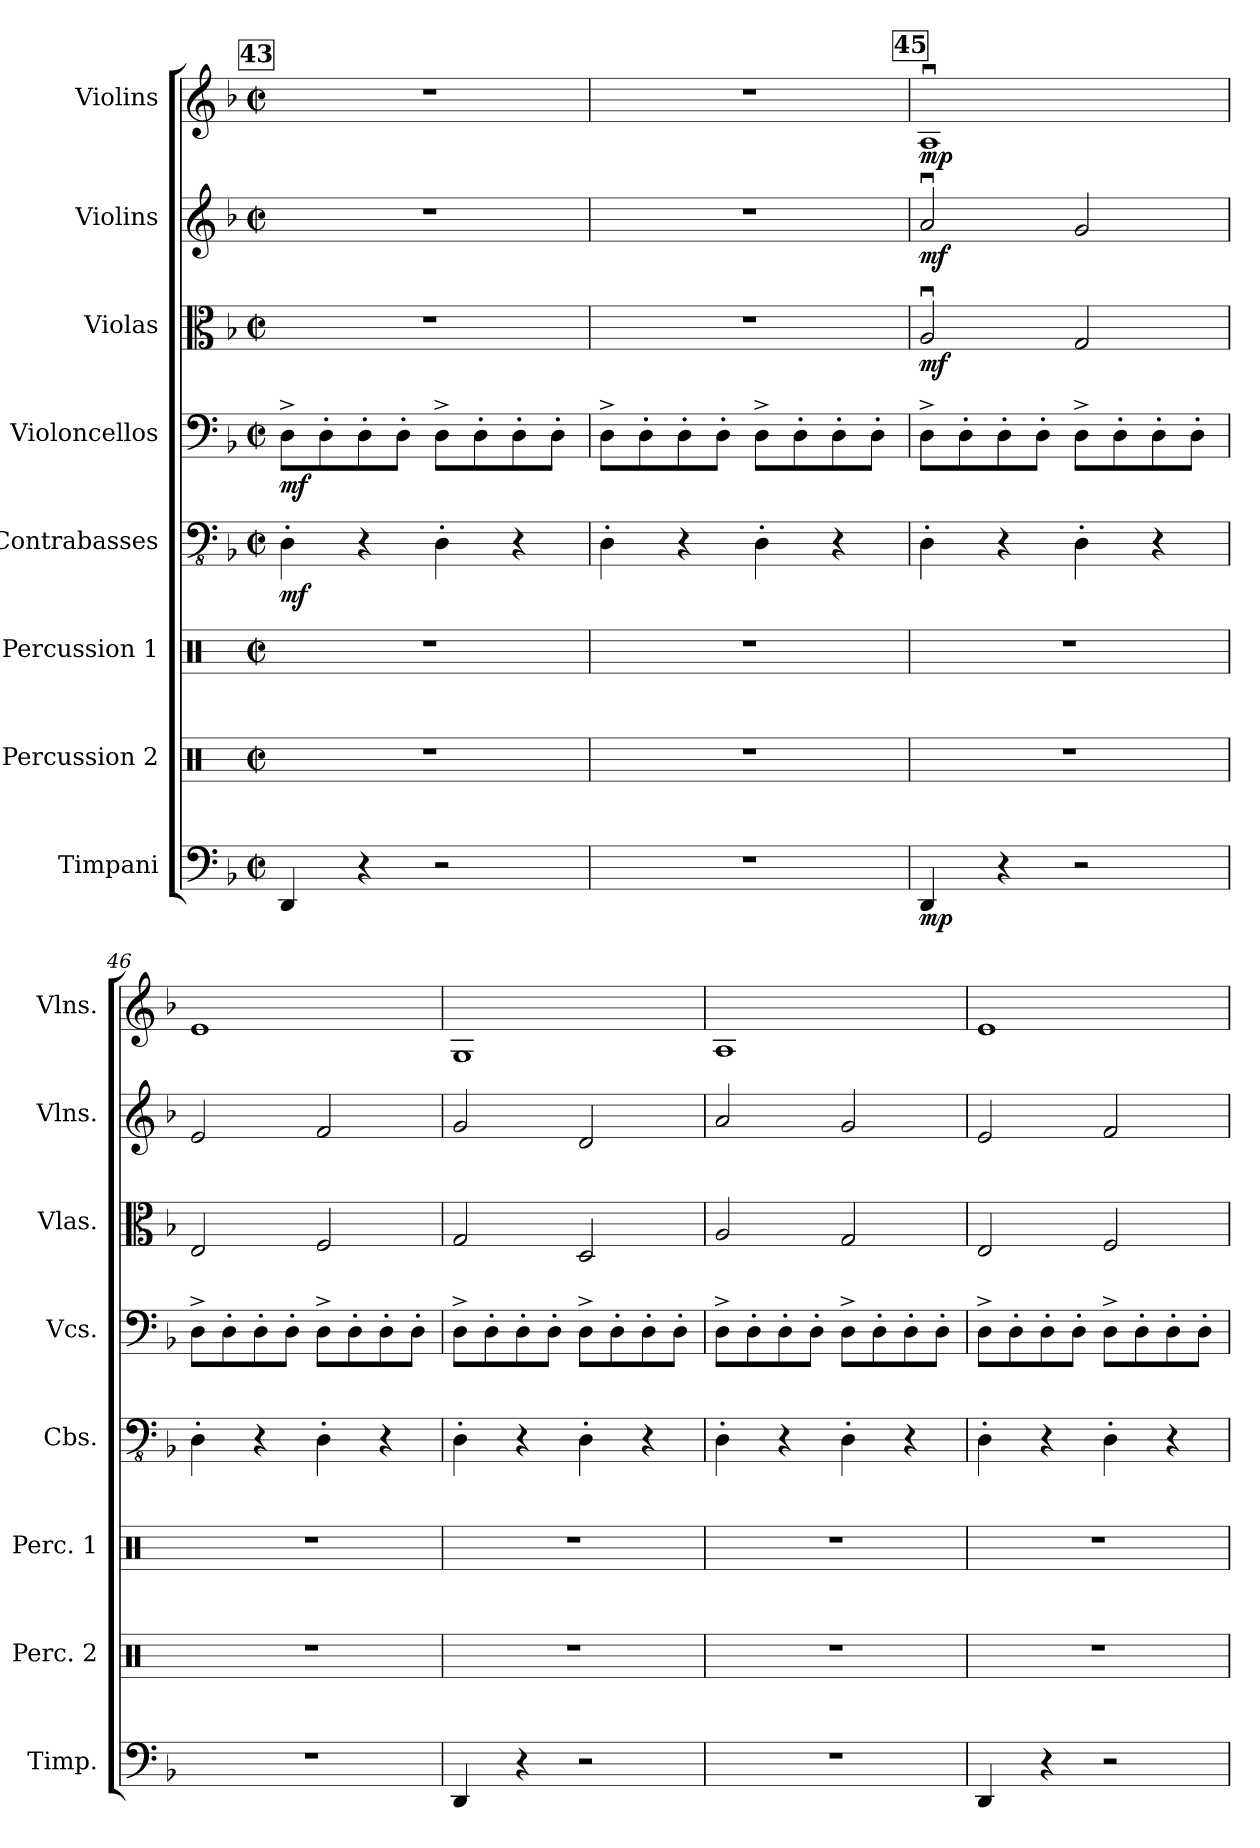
**kern	**dynam	**kern	**kern	**kern	**dynam	**kern	**dynam	**kern	**dynam	**kern	**dynam	**kern	**dynam
*part8	*part8	*part7	*part6	*part5	*part5	*part4	*part4	*part3	*part3	*part2	*part2	*part1	*part1
*staff8	*staff8	*staff7	*staff6	*staff5	*staff5	*staff4	*staff4	*staff3	*staff3	*staff2	*staff2	*staff1	*staff1
*I"Timpani	*	*I"Percussion 2	*I"Percussion 1	*I"Contrabasses	*	*I"Violoncellos	*	*I"Violas	*	*I"Violins	*	*I"Violins	*
*I'Timp.	*	*I'Perc. 2	*I'Perc. 1	*I'Cbs.	*	*I'Vcs.	*	*I'Vlas.	*	*I'Vlns.	*	*I'Vlns.	*
*clefF4	*	*clefX	*clefX	*clefFv4	*	*clefF4	*	*clefC3	*	*clefG2	*	*clefG2	*
*k[b-]	*	*k[]	*k[]	*k[b-]	*	*k[b-]	*	*k[b-]	*	*k[b-]	*	*k[b-]	*
*M2/2	*	*M2/2	*M2/2	*M2/2	*	*M2/2	*	*M2/2	*	*M2/2	*	*M2/2	*
*met(c|)	*	*met(c|)	*met(c|)	*met(c|)	*	*met(c|)	*	*met(c|)	*	*met(c|)	*	*met(c|)	*
!!LO:REH:place=s1:a:B:fs=14:t=43
=43	=43	=43	=43	=43	=43	=43	=43	=43	=43	=43	=43	=43	=43
!	!	!	!	!	!LO:DY:b	!	!LO:DY:b	!	!	!	!	!	!
4DD/	.	1r	1r	4DD'\	mf	8D^\L	mf	1r	.	1r	.	1r	.
.	.	.	.	.	.	8D'\	.	.	.	.	.	.	.
4r	.	.	.	4r	.	8D'\	.	.	.	.	.	.	.
.	.	.	.	.	.	8D'\J	.	.	.	.	.	.	.
2r	.	.	.	4DD'\	.	8D^\L	.	.	.	.	.	.	.
.	.	.	.	.	.	8D'\	.	.	.	.	.	.	.
.	.	.	.	4r	.	8D'\	.	.	.	.	.	.	.
.	.	.	.	.	.	8D'\J	.	.	.	.	.	.	.
=44	=44	=44	=44	=44	=44	=44	=44	=44	=44	=44	=44	=44	=44
1r	.	1r	1r	4DD'\	.	8D^\L	.	1r	.	1r	.	1r	.
.	.	.	.	.	.	8D'\	.	.	.	.	.	.	.
.	.	.	.	4r	.	8D'\	.	.	.	.	.	.	.
.	.	.	.	.	.	8D'\J	.	.	.	.	.	.	.
.	.	.	.	4DD'\	.	8D^\L	.	.	.	.	.	.	.
.	.	.	.	.	.	8D'\	.	.	.	.	.	.	.
.	.	.	.	4r	.	8D'\	.	.	.	.	.	.	.
.	.	.	.	.	.	8D'\J	.	.	.	.	.	.	.
!!LO:REH:place=s1:a:B:fs=14:t=45
=45	=45	=45	=45	=45	=45	=45	=45	=45	=45	=45	=45	=45	=45
!	!LO:DY:b	!	!	!	!	!	!	!	!LO:DY:b	!	!LO:DY:b	!	!LO:DY:b
4DD/	mp	1r	1r	4DD'\	.	8D^\L	.	2Au/	mf	2au/	mf	1Au	mp
.	.	.	.	.	.	8D'\	.	.	.	.	.	.	.
4r	.	.	.	4r	.	8D'\	.	.	.	.	.	.	.
.	.	.	.	.	.	8D'\J	.	.	.	.	.	.	.
2r	.	.	.	4DD'\	.	8D^\L	.	2G/	.	2g/	.	.	.
.	.	.	.	.	.	8D'\	.	.	.	.	.	.	.
.	.	.	.	4r	.	8D'\	.	.	.	.	.	.	.
.	.	.	.	.	.	8D'\J	.	.	.	.	.	.	.
=46	=46	=46	=46	=46	=46	=46	=46	=46	=46	=46	=46	=46	=46
1r	.	1r	1r	4DD'\	.	8D^\L	.	2E/	.	2e/	.	1e	.
.	.	.	.	.	.	8D'\	.	.	.	.	.	.	.
.	.	.	.	4r	.	8D'\	.	.	.	.	.	.	.
.	.	.	.	.	.	8D'\J	.	.	.	.	.	.	.
.	.	.	.	4DD'\	.	8D^\L	.	2F/	.	2f/	.	.	.
.	.	.	.	.	.	8D'\	.	.	.	.	.	.	.
.	.	.	.	4r	.	8D'\	.	.	.	.	.	.	.
.	.	.	.	.	.	8D'\J	.	.	.	.	.	.	.
!!LO:PB:g=z
=47	=47	=47	=47	=47	=47	=47	=47	=47	=47	=47	=47	=47	=47
4DD/	.	1r	1r	4DD'\	.	8D^\L	.	2G/	.	2g/	.	1G	.
.	.	.	.	.	.	8D'\	.	.	.	.	.	.	.
4r	.	.	.	4r	.	8D'\	.	.	.	.	.	.	.
.	.	.	.	.	.	8D'\J	.	.	.	.	.	.	.
2r	.	.	.	4DD'\	.	8D^\L	.	2D/	.	2d/	.	.	.
.	.	.	.	.	.	8D'\	.	.	.	.	.	.	.
.	.	.	.	4r	.	8D'\	.	.	.	.	.	.	.
.	.	.	.	.	.	8D'\J	.	.	.	.	.	.	.
=48	=48	=48	=48	=48	=48	=48	=48	=48	=48	=48	=48	=48	=48
1r	.	1r	1r	4DD'\	.	8D^\L	.	2A/	.	2a/	.	1A	.
.	.	.	.	.	.	8D'\	.	.	.	.	.	.	.
.	.	.	.	4r	.	8D'\	.	.	.	.	.	.	.
.	.	.	.	.	.	8D'\J	.	.	.	.	.	.	.
.	.	.	.	4DD'\	.	8D^\L	.	2G/	.	2g/	.	.	.
.	.	.	.	.	.	8D'\	.	.	.	.	.	.	.
.	.	.	.	4r	.	8D'\	.	.	.	.	.	.	.
.	.	.	.	.	.	8D'\J	.	.	.	.	.	.	.
=49	=49	=49	=49	=49	=49	=49	=49	=49	=49	=49	=49	=49	=49
4DD/	.	1r	1r	4DD'\	.	8D^\L	.	2E/	.	2e/	.	1e	.
.	.	.	.	.	.	8D'\	.	.	.	.	.	.	.
4r	.	.	.	4r	.	8D'\	.	.	.	.	.	.	.
.	.	.	.	.	.	8D'\J	.	.	.	.	.	.	.
2r	.	.	.	4DD'\	.	8D^\L	.	2F/	.	2f/	.	.	.
.	.	.	.	.	.	8D'\	.	.	.	.	.	.	.
.	.	.	.	4r	.	8D'\	.	.	.	.	.	.	.
.	.	.	.	.	.	8D'\J	.	.	.	.	.	.	.
=	=	=	=	=	=	=	=	=	=	=	=	=	=
*-	*-	*-	*-	*-	*-	*-	*-	*-	*-	*-	*-	*-	*-
